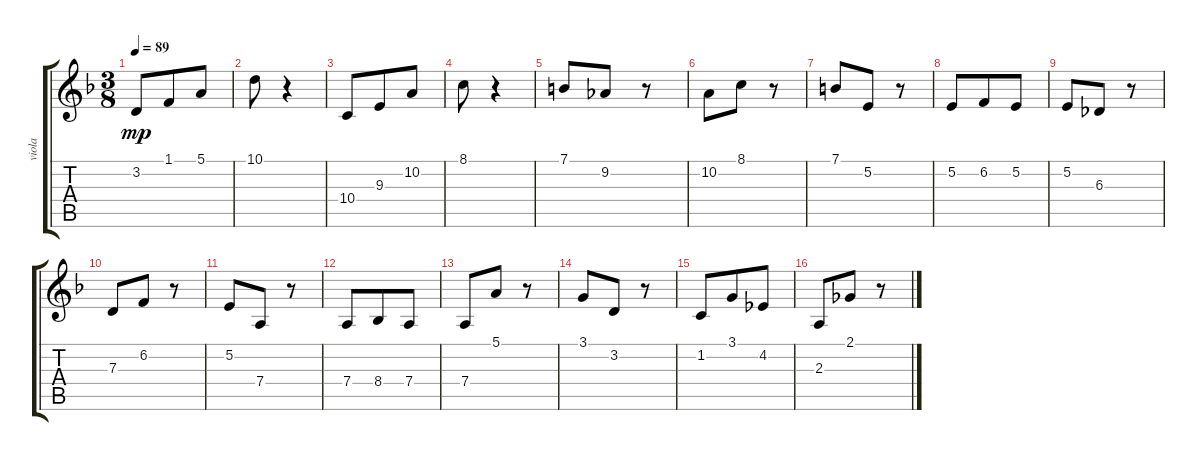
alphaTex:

\track ("viola" "viola") {instrument stringensemble1}
\staff {score tabs}
\tuning (E4 B3 G3 D3 A2 E2) {hide}
\ts (3 8)
\tempo 89
\clef g2
\ks dminor
3.2.8{dy mp} 1.1.8 5.1.8 |
10.1.8 r.4 |
10.4.8 9.3.8 10.2.8 |
8.1.8 r.4 |
7.1.8 9.2.8 r.8 |
10.2.8 8.1.8 r.8 |
7.1.8 5.2.8 r.8 |
5.2.8 6.2.8 5.2.8 |
5.2.8 6.3.8 r.8 |
7.3.8 6.2.8 r.8 |
5.2.8 7.4.8 r.8 |
7.4.8 8.4.8 7.4.8 |
7.4.8 5.1.8 r.8 |
3.1.8 3.2.8 r.8 |
1.2.8 3.1.8 4.2.8 |
2.3.8 2.1.8 r.8
